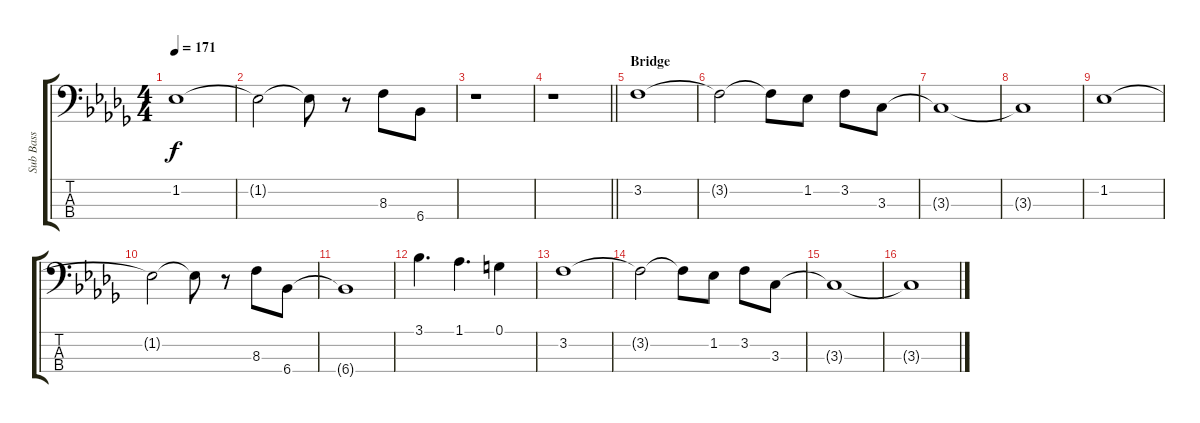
\track ("Sub Bass" "Sub Bass") {instrument fretlessbass}
\staff {score tabs}
\tuning (G2 D2 A1 E1) {hide}
\ts (4 4)
\tempo 171
\clef f4
\ks db
1.2.1{dy f} |
1.2{t}.2 1.2{t}.8 r.8 8.3.8 6.4.8 |
r.1 |
\barLineRight lightlight
r.1 |
\section ("" "Bridge")
3.2.1 |
3.2{t}.2 3.2{t}.8 1.2.8 3.2.8 3.3.8 |
3.3{t}.1 |
3.3{t}.1 |
1.2.1 |
1.2{t}.2 1.2{t}.8 r.8 8.3.8 6.4.8 |
6.4{t}.1 |
3.1.4{d} 1.1.4{d} 0.1.4 |
3.2.1 |
3.2{t}.2 3.2{t}.8 1.2.8 3.2.8 3.3.8 |
3.3{t}.1 |
3.3{t}.1
